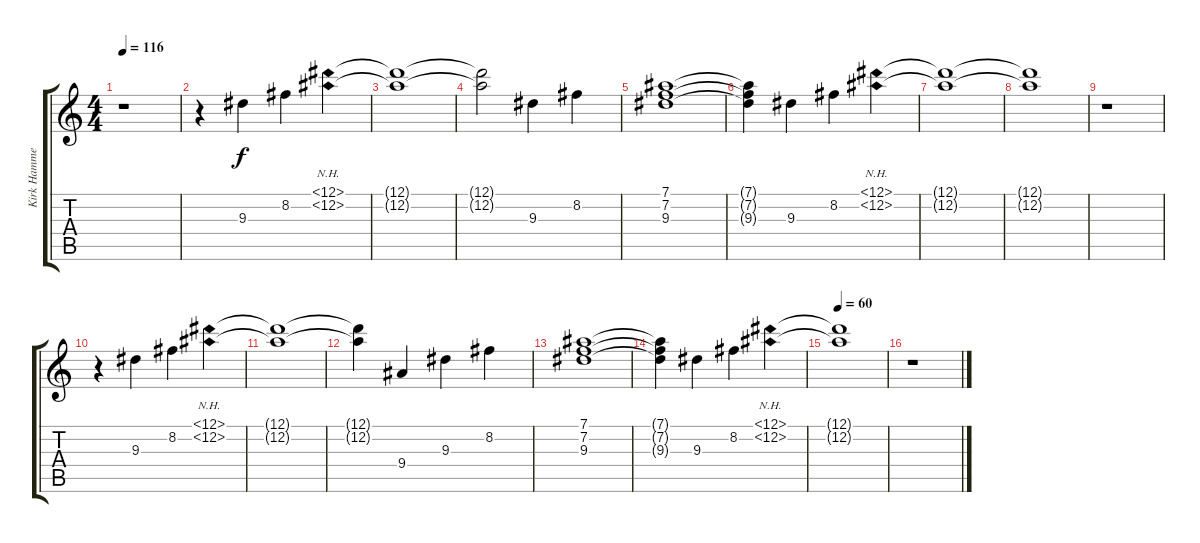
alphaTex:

\track ("Kirk Hammett" "Kirk Hamme") {instrument electricguitarclean}
\staff {score tabs}
\tuning (Eb4 Bb3 Gb3 Db3 Ab2 Eb2) {hide}
\ts (4 4)
\tempo 116
\clef g2
\ks c
r.1{dy f} |
r.4{instrument electricguitarclean} 9.3.4 8.2.4 (12.1{nh} 12.2{nh}).4 |
(12.1{t} 12.2{t}).1 |
(12.1{t} 12.2{t}).2 9.3.4 8.2.4 |
(7.1 7.2 9.3).1 |
(7.1{t} 7.2{t} 9.3{t}).4 9.3.4 8.2.4 (12.1{nh} 12.2{nh}).4 |
(12.1{t} 12.2{t}).1 |
(12.1{t} 12.2{t}).1 |
r.1 |
r.4 9.3.4 8.2.4 (12.1{nh} 12.2{nh}).4 |
(12.1{t} 12.2{t}).1 |
(12.1{t} 12.2{t}).4 9.4.4 9.3.4 8.2.4 |
(7.1 7.2 9.3).1 |
(7.1{t} 7.2{t} 9.3{t}).4 9.3.4 8.2.4 (12.1{nh} 12.2{nh}).4 |
\tempo 60
(12.1{t} 12.2{t}).1 |
r.1
